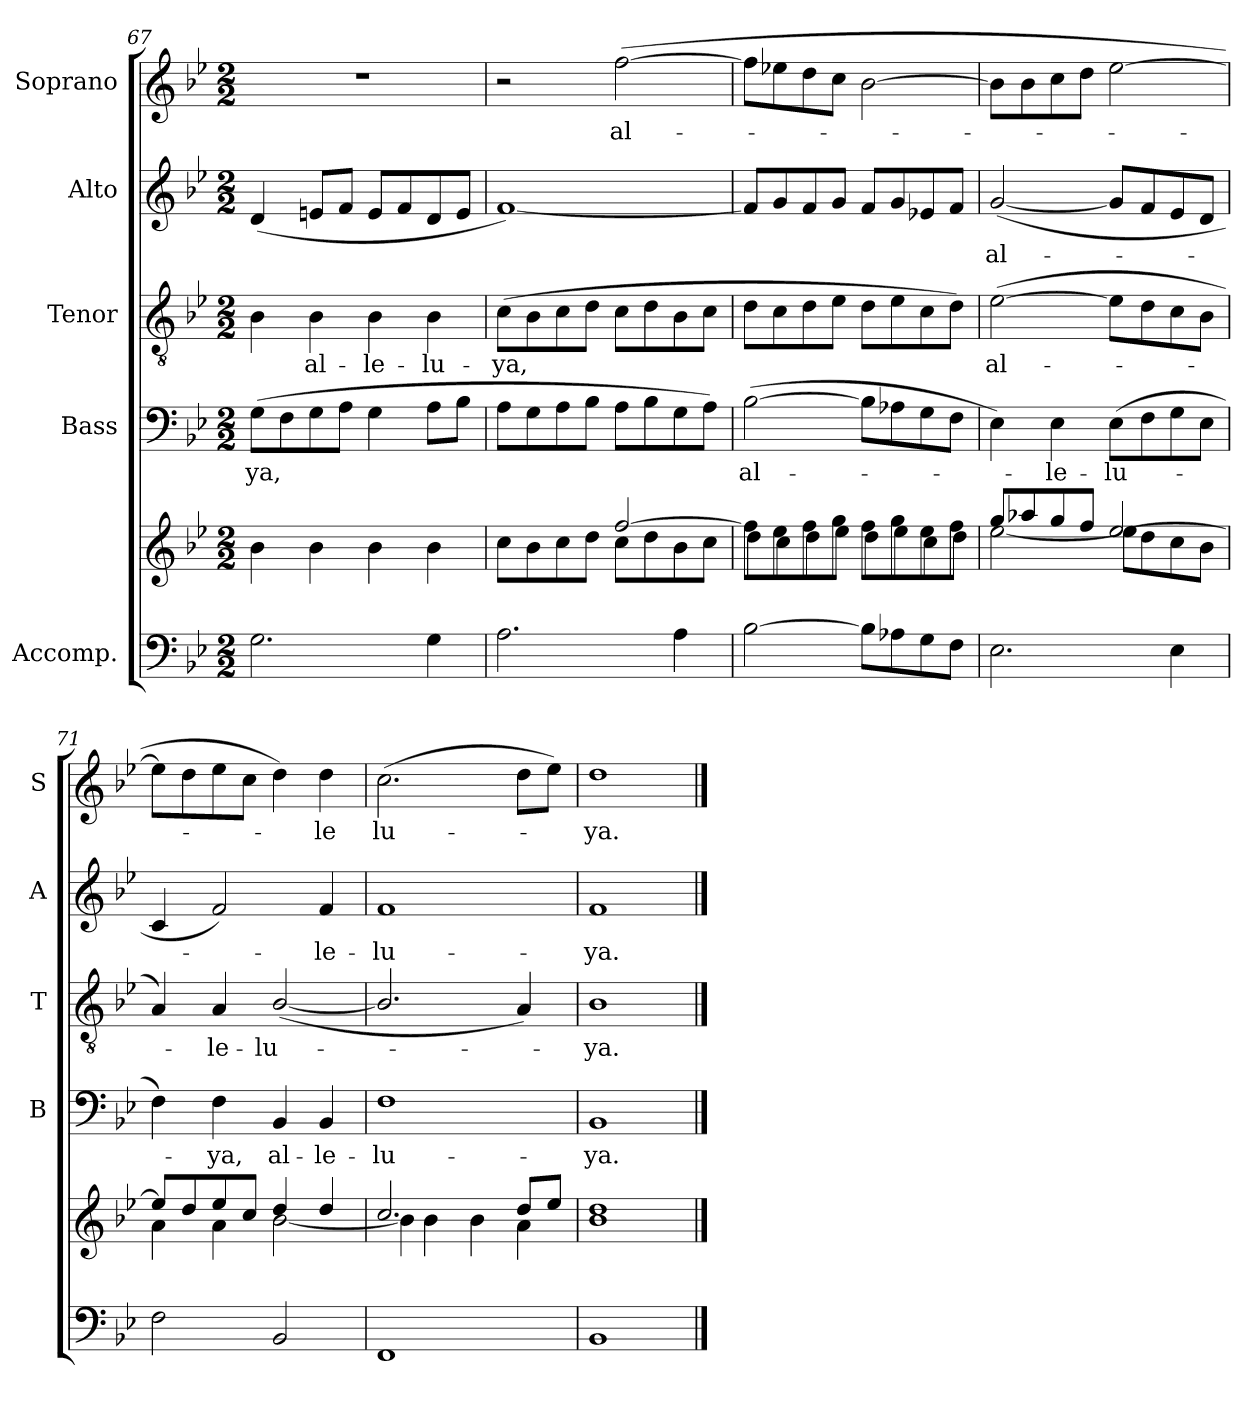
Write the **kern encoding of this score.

**kern	**kern	**kern	**text	**kern	**text	**kern	**text	**kern	**text
*part5	*part5	*part4	*part4	*part3	*part3	*part2	*part2	*part1	*part1
*staff6	*staff5	*staff4	*staff4	*staff3	*staff3	*staff2	*staff2	*staff1	*staff1
*I"Accomp.	*	*I"Bass	*	*I"Tenor	*	*I"Alto	*	*I"Soprano	*
*	*	*I'B	*	*I'T	*	*I'A	*	*I'S	*
!!LO:LB:g=z
*clefF4	*clefG2	*clefF4	*	*clefGv2	*	*clefG2	*	*clefG2	*
*k[b-e-]	*k[b-e-]	*k[b-e-]	*	*k[b-e-]	*	*k[b-e-]	*	*k[b-e-]	*
*B-:	*B-:	*B-:	*	*B-:	*	*B-:	*	*B-:	*
*M2/2	*M2/2	*M2/2	*	*M2/2	*	*M2/2	*	*M2/2	*
=67	=67	=67	=67	=67	=67	=67	=67	=67	=67
*	*^	*	*	*	*	*	*	*	*
!	!	!	!	!LO:LY:b	!	!	!	!	!	!
2.G	1ryy	4b-\	(>8GL	-ya,	4B-	.	(<4d	.	1r	.
.	.	.	8F	.	.	.	.	.	.	.
!	!	!	!	!	!	!LO:LY:b	!	!	!	!
.	.	4b-\	8G	.	4B-	al-	8enL	.	.	.
.	.	.	8AJ	.	.	.	8fJ	.	.	.
!	!	!	!	!	!	!LO:LY:b	!	!	!	!
.	.	4b-\	4G	.	4B-	-le-	8eL	.	.	.
.	.	.	.	.	.	.	8f	.	.	.
!	!	!	!	!	!	!LO:LY:b	!	!	!	!
4G	.	4b-\	8AL	.	4B-	-lu-	8d	.	.	.
.	.	.	8B-J	.	.	.	8eJ	.	.	.
=68	=68	=68	=68	=68	=68	=68	=68	=68	=68	=68
!	!	!	!	!	!	!LO:LY:b	!	!	!	!
2.A	2ryy	8cc\L	8AL	.	(>8cL	-ya,	[1f)	.	2r	.
.	.	8b-\	8G	.	8B-	.	.	.	.	.
.	.	8cc\	8A	.	8c	.	.	.	.	.
.	.	8dd\J	8B-J	.	8dJ	.	.	.	.	.
!	!	!	!	!	!	!	!	!	!	!LO:LY:b
.	[2ff/	8cc\L	8AL	.	8cL	.	.	.	(>[2ff	al-
.	.	8dd\	8B-	.	8d	.	.	.	.	.
4A	.	8b-\	8G	.	8B-	.	.	.	.	.
.	.	8cc\J	8AJ)	.	8cJ	.	.	.	.	.
=69	=69	=69	=69	=69	=69	=69	=69	=69	=69	=69
!	!	!	!	!LO:LY:b	!	!	!	!	!	!
[2B-	8ff\L]	8dd\L	(>[2B-	al-	8dL	.	8fL]	.	8ffL]	.
.	8ee-\	8cc\	.	.	8c	.	8g	.	8ee-X	.
.	8ff\	8dd\	.	.	8d	.	8f	.	8dd	.
.	8gg\J	8ee-\J	.	.	8e-J	.	8gJ	.	8ccJ	.
8B-L]	8ff\L	8dd\L	8B-L]	.	8dL	.	8fL	.	[2b-	.
8A-X	8gg\	8ee-\	8A-X	.	8e-	.	8g	.	.	.
8G	8ee-\	8cc\	8G	.	8c	.	8e-X	.	.	.
8FJ	8ff\J	8dd\J	8FJ	.	8dJ)	.	8fJ	.	.	.
=70	=70	=70	=70	=70	=70	=70	=70	=70	=70	=70
!	!	!	!	!	!	!LO:LY:b	!	!LO:LY:b	!	!
2.E-	8gg/L	[2ee-\	4E-)	.	(>[2e-	al-	(<[2g	al-	8b-L]	.
.	8aa-X/	.	.	.	.	.	.	.	8b-	.
!	!	!	!	!LO:LY:b	!	!	!	!	!	!
.	8gg/	.	4E-	le-	.	.	.	.	8cc	.
.	8ff/J	.	.	.	.	.	.	.	8ddJ	.
!	!	!	!	!LO:LY:b	!	!	!	!	!	!
.	[2ee-/	8ee-\L]	(>8E-L	-lu-	8e-L]	.	8gL]	.	[2ee-	.
.	.	8dd\	8F	.	8d	.	8f	.	.	.
4E-	.	8cc\	8G	.	8c	.	8e-	.	.	.
.	.	8b-\J	8E-J	.	8B-J	.	8dJ	.	.	.
=71	=71	=71	=71	=71	=71	=71	=71	=71	=71	=71
2F	8ee-/L]	4a\	4F)	.	4A)	.	4c	.	8ee-L]	.
.	8dd/	.	.	.	.	.	.	.	8dd	.
!	!	!	!	!LO:LY:b	!	!LO:LY:b	!	!	!	!
.	8ee-/	4a\	4F	ya,	4A	le-	2f)	.	8ee-	.
.	8cc/J	.	.	.	.	.	.	.	8ccJ	.
!	!	!	!	!LO:LY:b	!	!LO:LY:b	!	!	!	!
2BB-	4dd/	[2b-\	4BB-	al-	(<[2B-/	-lu-	.	.	4dd)	.
!	!	!	!	!LO:LY:b	!	!	!	!LO:LY:b	!	!LO:LY:b
.	4dd/	.	4BB-	-le-	.	.	4f	le-	4dd	le
=72	=72	=72	=72	=72	=72	=72	=72	=72	=72	=72
!	!	!	!	!LO:LY:b	!	!	!	!LO:LY:b	!	!LO:LY:b
1FF	2.cc/	4b-\]	1F	-lu-	2.B-/]	.	1f	-lu-	(>2.cc	lu-
.	.	4b-\	.	.	.	.	.	.	.	.
.	.	4b-\	.	.	.	.	.	.	.	.
.	8dd/L	4a\	.	.	4A)	.	.	.	8ddL	.
.	8ee-/J	.	.	.	.	.	.	.	8ee-J)	.
=73	=73	=73	=73	=73	=73	=73	=73	=73	=73	=73
!	!	!	!	!LO:LY:b	!	!LO:LY:b	!	!LO:LY:b	!	!LO:LY:b
1BB-	1dd/	1b-\	1BB-	-ya.	1B-	ya.	1f	-ya.	1dd	ya.
*	*v	*v	*	*	*	*	*	*	*	*
==	==	==	==	==	==	==	==	==	==
*-	*-	*-	*-	*-	*-	*-	*-	*-	*-
